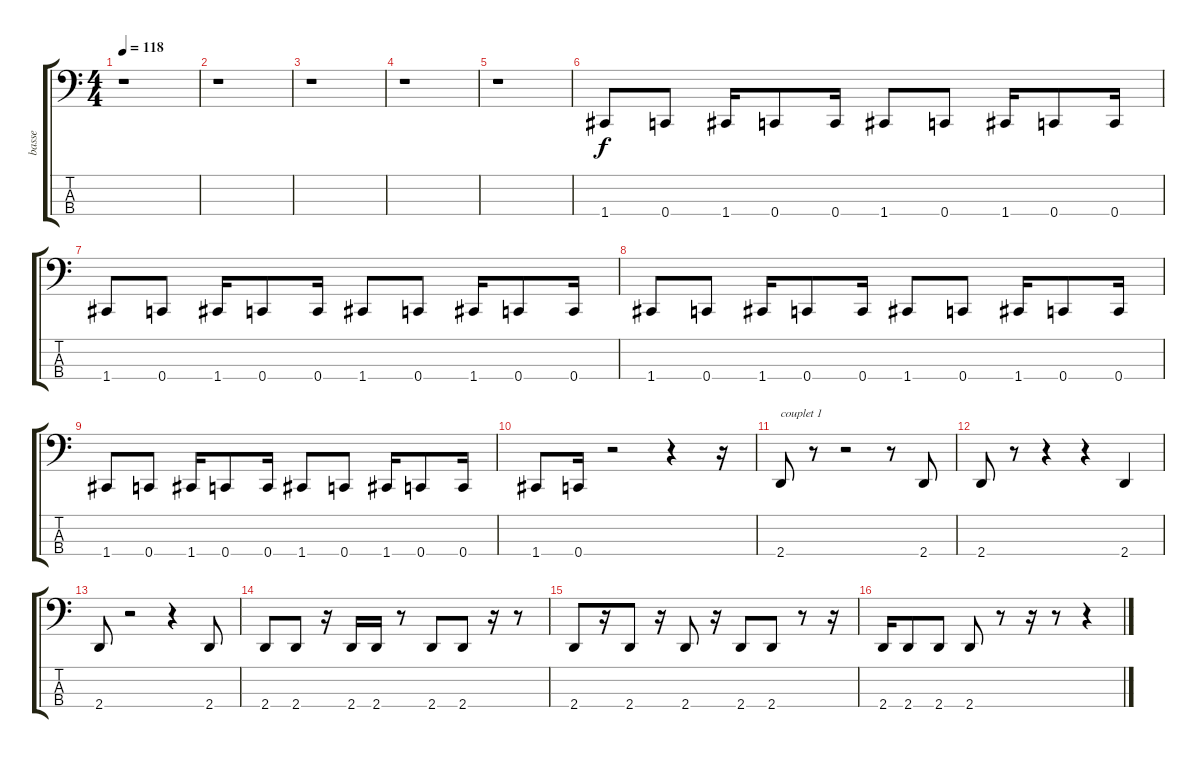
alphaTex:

\track ("basse" "basse") {instrument electricbasspick}
\staff {score tabs}
\tuning (G2 D2 G1 C1) {hide}
\ts (4 4)
\tempo 118
\clef f4
\ks c
r.1{dy f instrument electricbasspick} |
r.1 |
r.1 |
r.1 |
r.1 |
1.4.8 0.4.8 1.4.16 0.4.8 0.4.16 1.4.8 0.4.8 1.4.16 0.4.8 0.4.16 |
1.4.8 0.4.8 1.4.16 0.4.8 0.4.16 1.4.8 0.4.8 1.4.16 0.4.8 0.4.16 |
1.4.8 0.4.8 1.4.16 0.4.8 0.4.16 1.4.8 0.4.8 1.4.16 0.4.8 0.4.16 |
1.4.8 0.4.8 1.4.16 0.4.8 0.4.16 1.4.8 0.4.8 1.4.16 0.4.8 0.4.16 |
1.4.8 0.4.16 r.2 r.4 r.16 |
2.4.8{txt "couplet 1"} r.8 r.2 r.8 2.4.8 |
2.4.8 r.8 r.4 r.4 2.4.4 |
2.4.8 r.2 r.4 2.4.8 |
2.4.8 2.4.8 r.16 2.4.16 2.4.16 r.8 2.4.8 2.4.8 r.16 r.8 |
2.4.8 r.16 2.4.8 r.16 2.4.8 r.16 2.4.8 2.4.8 r.8 r.16 |
2.4.16 2.4.8 2.4.8 2.4.8 r.8 r.16 r.8 r.4
